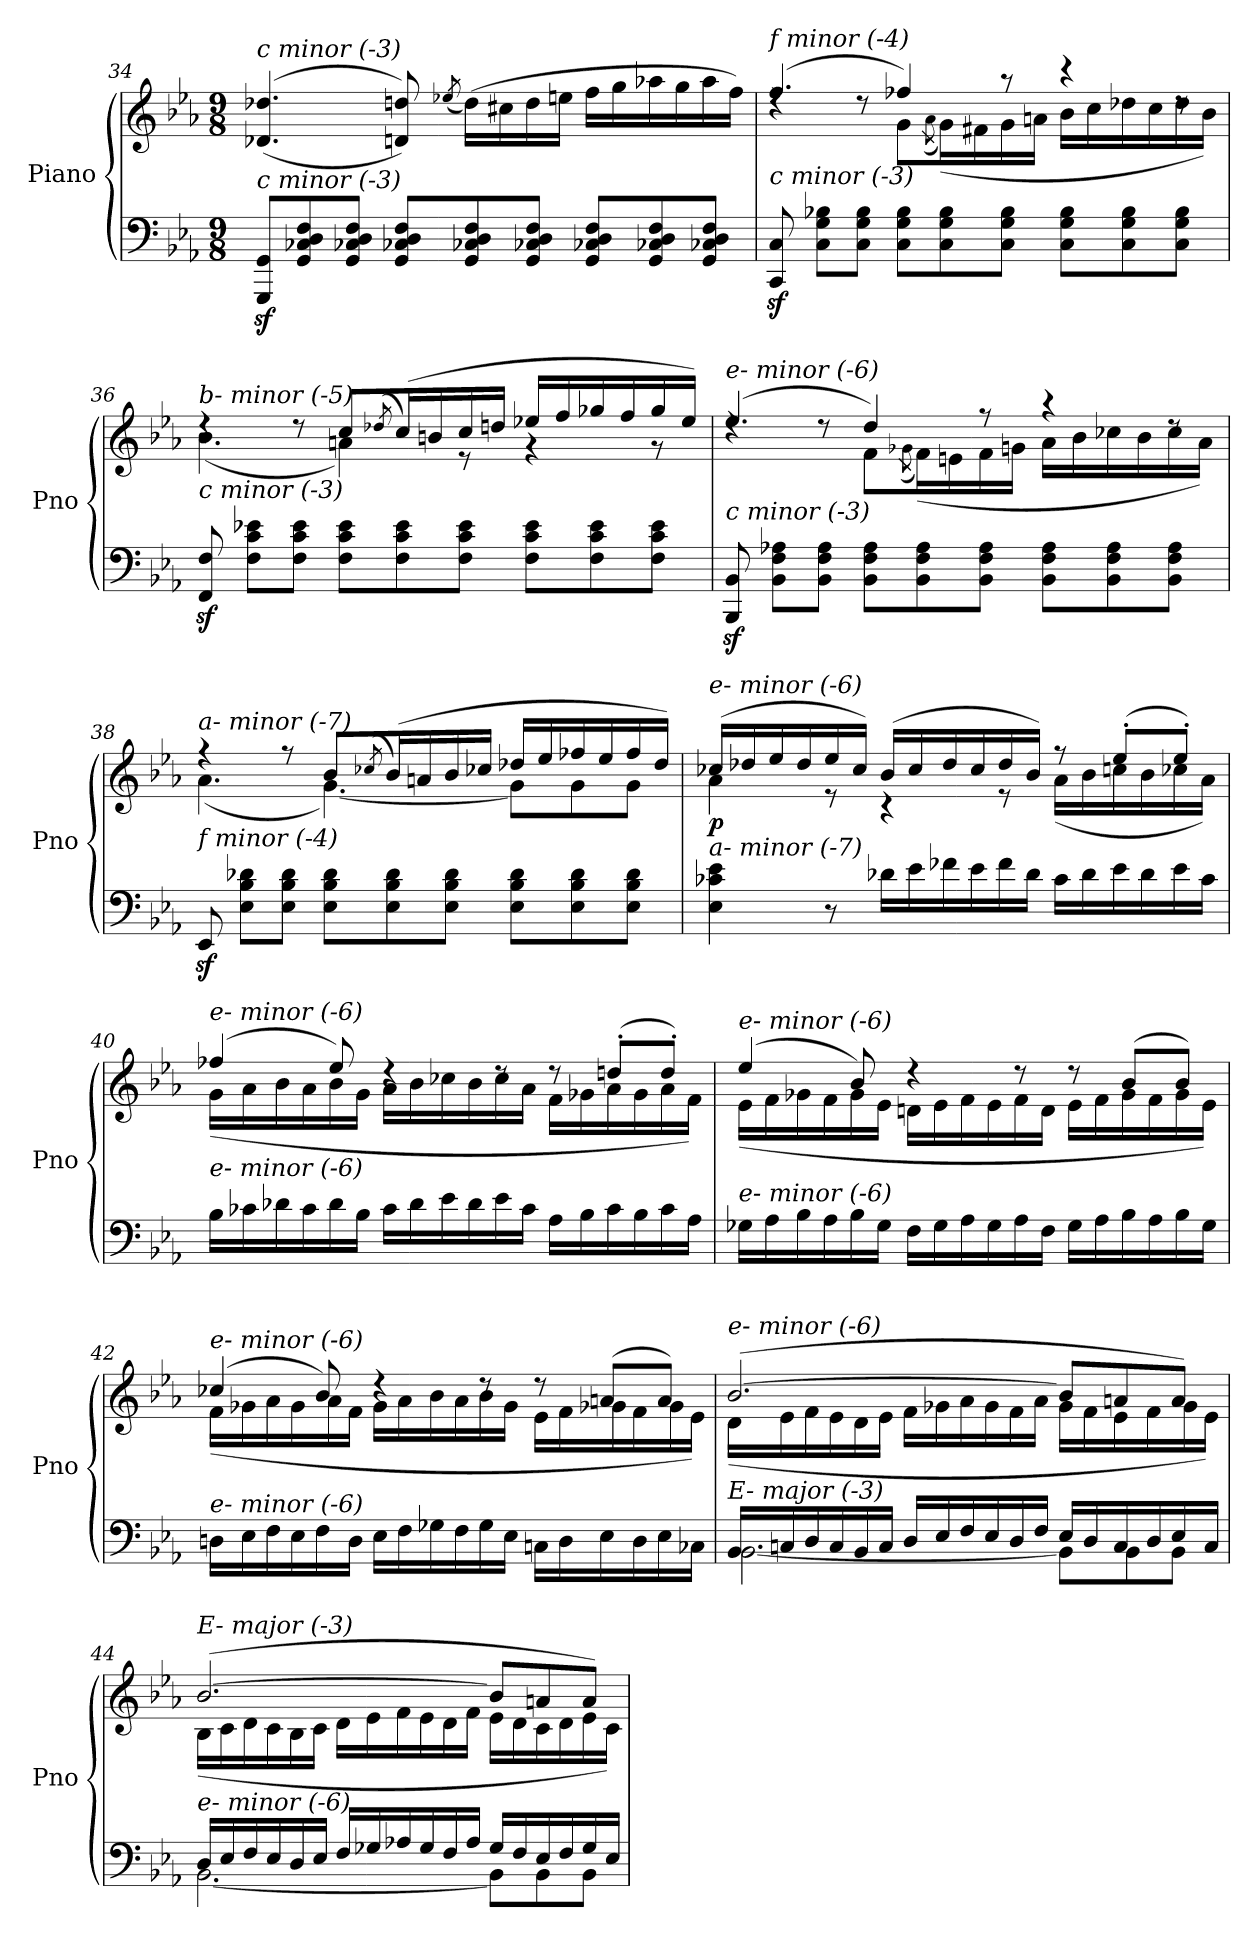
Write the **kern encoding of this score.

**kern	**kern	**dynam
*part1	*part1	*part1
*staff2	*staff1	*staff1/2
*I"Piano	*	*
*I'Pno	*	*
!!LO:LB:g=z
*clefF4	*clefG2	*
*k[b-e-a-]	*k[b-e-a-]	*
*M9/8	*M9/8	*
=34	=34	=34
!	!LO:TX:i:t=c minor (-3)	!
!LO:TX:i:t=c minor (-3)	!	!
8GGG/z< 8GG/z<L	(>(4.d-Xi/ 4.dd-Xi/	.
8GG/ 8C-Xi/ 8D/ 8F/	.	.
8GG/ 8C-Xi/ 8D/ 8F/J	.	.
8GG/ 8C-Xi/ 8D/ 8F/L	8d/ 8dd/))	.
.	(8qee-X/	.
8GG/ 8C-Xi/ 8D/ 8F/	(16dd\LL)	.
.	16cc#Xj\	.
8GG/ 8C-Xi/ 8D/ 8F/J	16dd\	.
.	16eenj\JJ	.
8GG/ 8C-Xi/ 8D/ 8F/L	16ff\LL	.
.	16gg\	.
8GG/ 8C-Xi/ 8D/ 8F/	16aa-X\	.
.	16gg\	.
8GG/ 8C-Xi/ 8D/ 8F/J	16aa-\	.
.	16ff\JJ)	.
=35	=35	=35
*	*^	*
!	!LO:TX:i:t=f minor (-4)	!	!
!LO:TX:i:t=c minor (-3)	!	!	!
8CC/z< 8C/z<	(4.ff/	4rdd	.
8C\ 8G\ 8B-X\L	.	.	.
8C\ 8G\ 8B-\J	.	8rdd	.
8C\ 8G\ 8B-\L	4ff-Xi/)	8g\L	.
.	.	(8qa-\	.
8C\ 8G\ 8B-\	.	(16g\L)	.
.	.	16f#Xj\	.
8C\ 8G\ 8B-\J	8r	16g\	.
.	.	16an\JJ	.
8C\ 8G\ 8B-\L	4r	16b-\LL	.
.	.	16cc\	.
8C\ 8G\ 8B-\	.	16dd-X\	.
.	.	16cc\	.
8C\ 8G\ 8B-\J	8rdd	16dd-\	.
.	.	16b-\JJ)	.
!!LO:LB:g=z	!!
=36	=36	=36	=36
!	!LO:TX:i:t=b- minor (-5)	!	!
!LO:TX:i:t=c minor (-3)	!	!	!
8FF/z< 8F/z<	4rdd	(4.b-\	.
8F\ 8c\ 8e-X\L	.	.	.
8F\ 8c\ 8e-\J	8rdd	.	.
8F\ 8c\ 8e-\L	8cc/L	4an\)	.
.	(8qdd-X/	.	.
8F\ 8c\ 8e-\	(16cc/L)	.	.
.	16bnj/	.	.
8F\ 8c\ 8e-\J	16cc/	8r	.
.	16ddn/JJ	.	.
8F\ 8c\ 8e-\L	16ee-X/LL	4r	.
.	16ff/	.	.
8F\ 8c\ 8e-\	16gg-X/	.	.
.	16ff/	.	.
8F\ 8c\ 8e-\J	16gg-/	8r	.
.	16ee-/JJ)	.	.
=37	=37	=37	=37
!	!LO:TX:i:t=e- minor (-6)	!	!
!LO:TX:i:t=c minor (-3)	!	!	!
8BBB-/z< 8BB-/z<	(4.ee-/	4rdd	.
8BB-\ 8F\ 8A-X\L	.	.	.
8BB-\ 8F\ 8A-\J	.	8rdd	.
8BB-\ 8F\ 8A-\L	4dd/)	8f\L	.
.	.	(8qg-X\	.
8BB-\ 8F\ 8A-\	.	(16f\L)	.
.	.	16enj\	.
8BB-\ 8F\ 8A-\J	8r	16f\	.
.	.	16gn\JJ	.
8BB-\ 8F\ 8A-\L	4r	16a-\LL	.
.	.	16b-\	.
8BB-\ 8F\ 8A-\	.	16cc-X\	.
.	.	16b-\	.
8BB-\ 8F\ 8A-\J	8rdd	16cc-\	.
.	.	16a-\JJ)	.
!!LO:PB:g=z	!!
=38	=38	=38	=38
!	!LO:TX:i:t=a- minor (-7)	!	!
!LO:TX:i:t=f minor (-4)	!	!	!
8EE-z</	4r	(4.a-\	.
8E-\ 8B-\ 8d-X\L	.	.	.
8E-\ 8B-\ 8d-\J	8r	.	.
8E-\ 8B-\ 8d-\L	8b-/L	[4.g\)	.
.	(8qcc-X/	.	.
!	!	!	!LO:DY:b
8E-\ 8B-\ 8d-\	(>16b-/L)	.	other-dynamics
.	16an/	.	.
8E-\ 8B-\ 8d-\J	16b-/	.	.
.	16cc-X/JJ	.	.
8E-\ 8B-\ 8d-\L	16dd-X/LL	8g\L]	.
.	16ee-/	.	.
8E-\ 8B-\ 8d-\	16ff-X/	8g\	.
.	16ee-/	.	.
8E-\ 8B-\ 8d-\J	16ff-/	8g\J	.
.	16dd-/JJ)	.	.
=39	=39	=39	=39
!	!LO:TX:i:t=e- minor (-6)	!	!
!LO:TX:i:t=a- minor (-7)	!	!	!
!	!	!	!LO:DY:b
4E-\ 4c-X\ 4e-\	(>16cc-X/LL	4a-\	p
.	16dd-X/	.	.
.	16ee-/	.	.
.	16dd-/	.	.
8r	16ee-/	8r	.
.	16cc-/JJ)	.	.
16d-X\LL	(>16b-/LL	4r	.
16e-\	16cc-/	.	.
16f-X\	16dd-/	.	.
16e-\	16cc-/	.	.
16f-\	16dd-/	8r	.
16d-\JJ	16b-/JJ)	.	.
16c-\LL	8r	(16a-\LL	.
16d-\	.	16b-\	.
16e-\	(>8ee-'/L	16ccn\	.
16d-\	.	16b-\	.
16e-\	8ee-'/J)	16cc-X\	.
16c-\JJ	.	16a-\JJ)	.
!!LO:LB:g=z	!!
=40	=40	=40	=40
!	!LO:TX:i:t=e- minor (-6)	!	!
!LO:TX:i:t=e- minor (-6)	!	!	!
16B-\LL	(4ff-X/	(16g\LL	.
16c-X\	.	16a-\	.
16d-X\	.	16b-\	.
16c-\	.	16a-\	.
16d-\	8ee-/)	16b-\	.
16B-\JJ	.	16g\JJ	.
16c-\LL	4rdd	16a-\LL	.
16d-\	.	16b-\	.
16e-\	.	16cc-X\	.
16d-\	.	16b-\	.
16e-\	8rdd	16cc-\	.
16c-\JJ	.	16a-\JJ	.
16A-\LL	8rdd	16f\LL	.
16B-\	.	16g-X\	.
16c-\	(8ddn'/L	16a-\	.
16B-\	.	16g-\	.
16c-\	8dd'/J)	16a-\	.
16A-\JJ	.	16f\JJ)	.
=41	=41	=41	=41
!	!LO:TX:i:t=e- minor (-6)	!	!
!LO:TX:i:t=e- minor (-6)	!	!	!
16G-X\LL	(>4ee-/	(16e-\LL	.
16A-\	.	16f\	.
16B-\	.	16g-X\	.
16A-\	.	16f\	.
16B-\	8b-/)	16g-\	.
16G-\JJ	.	16e-\JJ	.
16F\LL	4r	16dn\LL	.
16G-\	.	16e-\	.
16A-\	.	16f\	.
16G-\	.	16e-\	.
16A-\	8r	16f\	.
16F\JJ	.	16d\JJ	.
16G-\LL	8r	16e-\LL	.
16A-\	.	16f\	.
16B-\	(>8b-/L	16g-\	.
16A-\	.	16f\	.
16B-\	8b-/J)	16g-\	.
16G-\JJ	.	16e-\JJ)	.
!!LO:LB:g=z	!!
=42	=42	=42	=42
!	!LO:TX:i:t=e- minor (-6)	!	!
!LO:TX:i:t=e- minor (-6)	!	!	!
16Dn\LL	(4cc-X/	(16f\LL	.
16E-\	.	16g-X\	.
16F\	.	16a-\	.
16E-\	.	16g-\	.
16F\	8b-/)	16a-\	.
16D\JJ	.	16f\JJ	.
16E-\LL	4rdd	16g-\LL	.
16F\	.	16a-\	.
16G-X\	.	16b-\	.
16F\	.	16a-\	.
16G-\	8rdd	16b-\	.
16E-\JJ	.	16g-\JJ	.
16Cn\LL	8rdd	16e-\LL	.
16D\	.	16f\	.
16E-\	(8an/L	16g-X\	.
16D\	.	16f\	.
16E-\	8a/J)	16g-\	.
16C-X\JJ	.	16e-\JJ)	.
=43	=43	=43	=43
*^	*	*	*
!	!	!LO:TX:i:t=e- minor (-6)	!	!
!LO:TX:i:t=E- major (-3)	!	!	!	!
!	!	!	!	!LO:DY:b=2
!	!	!	!	!LO:DY:n=1:a
16BB-/LL	[2.BB-\	([2.b-/	(16d\LL	other-dynamics other-dynamics
16Cn/	.	.	16e-\	.
16D/	.	.	16f\	.
16C/	.	.	16e-\	.
16BB-/	.	.	16d\	.
16C/JJ	.	.	16e-\JJ	.
16D/LL	.	.	16f\LL	.
16E-/	.	.	16g-X\	.
16F/	.	.	16a-\	.
16E-/	.	.	16g-\	.
16D/	.	.	16f\	.
16F/JJ	.	.	16a-\JJ	.
16E-/LL	8BB-\L]	8b-/L]	16g-\LL	.
16D/	.	.	16f\	.
16C/	8BB-\	8an/	16e-\	.
16D/	.	.	16f\	.
16E-/	8BB-\J	8a/J)	16g-\	.
16C/JJ	.	.	16e-\JJ)	.
!!LO:LB:g=z	!!
=44	=44	=44	=44	=44
!	!	!LO:TX:i:t=E- major (-3)	!	!
!LO:TX:i:t=e- minor (-6)	!	!	!	!
!	!	!	!	!LO:DY:b=2
!	!	!	!	!LO:DY:n=1:b=2
!	!	!	!	!LO:DY:n=2:a
16D/LL	[2.BB-\	(>[2.b-/	(16B-\LL	p other-dynamics p
!	!	!	!	!LO:DY:n=3:a
16E-/	.	.	16c\	other-dynamics
16F/	.	.	16d\	.
16E-/	.	.	16c\	.
16D/	.	.	16B-\	.
16E-/JJ	.	.	16c\JJ	.
16F/LL	.	.	16d\LL	.
16G-X/	.	.	16e-\	.
16A-X/	.	.	16f\	.
16G-/	.	.	16e-\	.
16F/	.	.	16d\	.
16A-/JJ	.	.	16f\JJ	.
16G-/LL	8BB-\L]	8b-/L]	16e-\LL	.
16F/	.	.	16d\	.
16E-/	8BB-\	8an/	16c\	.
16F/	.	.	16d\	.
16G-/	8BB-\J	8a/J)	16e-\	.
16E-/JJ	.	.	16c\JJ)	.
*v	*v	*	*	*
*	*v	*v	*
=	=	=
*-	*-	*-
